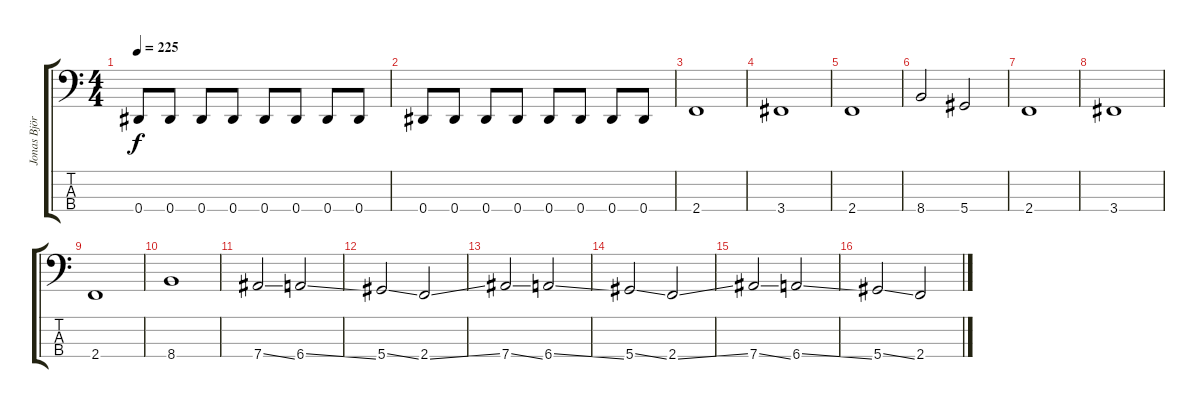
\track ("Jonas Björler" "Jonas Björ") {instrument electricbasspick}
\staff {score tabs}
\tuning (Gb2 Db2 Ab1 Eb1) {hide}
\ts (4 4)
\tempo 225
\clef f4
\ks c
0.4.8{dy f} 0.4.8 0.4.8 0.4.8 0.4.8 0.4.8 0.4.8 0.4.8 |
0.4.8 0.4.8 0.4.8 0.4.8 0.4.8 0.4.8 0.4.8 0.4.8 |
2.4.1 |
3.4.1 |
2.4.1 |
8.4.2 5.4.2 |
2.4.1 |
3.4.1 |
2.4.1 |
8.4.1 |
7.4{ss}.2 6.4{ss}.2 |
5.4{ss}.2 2.4{ss}.2 |
7.4{ss}.2 6.4{ss}.2 |
5.4{ss}.2 2.4{ss}.2 |
7.4{ss}.2 6.4{ss}.2 |
5.4{ss}.2 2.4{ss}.2
